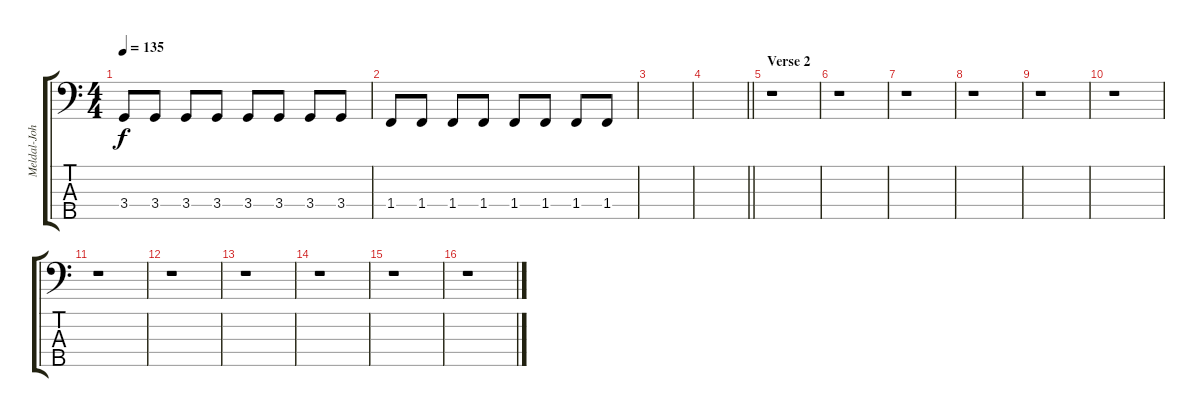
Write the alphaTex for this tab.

\track ("Meldal-Johnsen" "Meldal-Joh") {instrument electricbasspick}
\staff {score tabs}
\tuning (G2 D2 A1 E1 B0) {hide}
\ts (4 4)
\tempo 135
\clef f4
\ks c
3.4.8{dy f} 3.4.8 3.4.8 3.4.8 3.4.8 3.4.8 3.4.8 3.4.8 |
1.4.8 1.4.8 1.4.8 1.4.8 1.4.8 1.4.8 1.4.8 1.4.8 |
|
\barLineRight lightlight
|
\section ("" "Verse 2")
r.1 |
r.1 |
r.1 |
r.1 |
r.1 |
r.1 |
r.1 |
r.1 |
r.1 |
r.1 |
r.1 |
r.1
